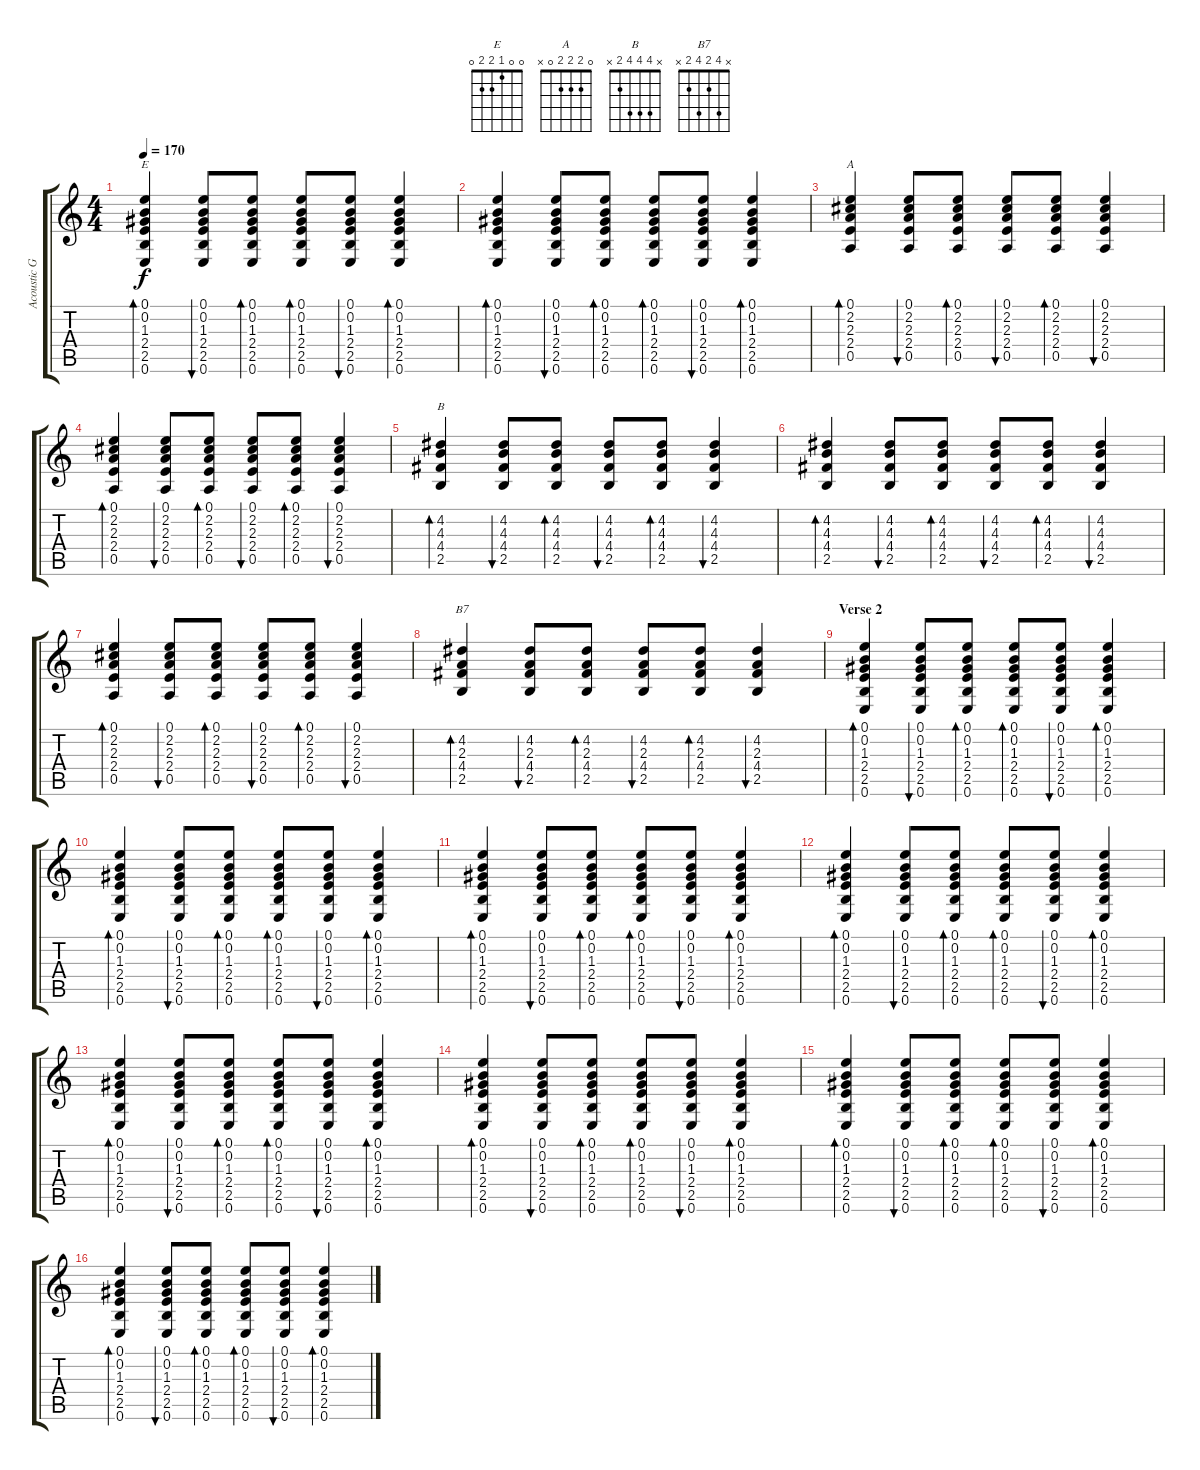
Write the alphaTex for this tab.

\track ("Acoustic Guitar 1" "Acoustic G") {instrument acousticguitarsteel}
\staff {score tabs}
\tuning (E4 B3 G3 D3 A2 E2) {hide}
\chord ("E" 0 0 1 2 2 0)
\chord ("A" 0 2 2 2 0 x)
\chord ("B" x 4 4 4 2 x)
\chord ("B7" x 4 2 4 2 x)
\ts (4 4)
\tempo 170
\clef g2
\ks c
(0.1 0.2 1.3 2.4 2.5 0.6).4{bd 60 ch "E" dy f} (0.1 0.2 1.3 2.4 2.5 0.6).8{bu 60} (0.1 0.2 1.3 2.4 2.5 0.6).8{bd 60} (0.1 0.2 1.3 2.4 2.5 0.6).8{bd 60} (0.1 0.2 1.3 2.4 2.5 0.6).8{bu 60} (0.1 0.2 1.3 2.4 2.5 0.6).4{bd 60} |
(0.1 0.2 1.3 2.4 2.5 0.6).4{bd 60} (0.1 0.2 1.3 2.4 2.5 0.6).8{bu 60} (0.1 0.2 1.3 2.4 2.5 0.6).8{bd 60} (0.1 0.2 1.3 2.4 2.5 0.6).8{bd 60} (0.1 0.2 1.3 2.4 2.5 0.6).8{bu 60} (0.1 0.2 1.3 2.4 2.5 0.6).4{bd 60} |
(0.1 2.2 2.3 2.4 0.5).4{bd 60 ch "A"} (0.1 2.2 2.3 2.4 0.5).8{bu 60} (0.1 2.2 2.3 2.4 0.5).8{bd 60} (0.1 2.2 2.3 2.4 0.5).8{bu 60} (0.1 2.2 2.3 2.4 0.5).8{bd 60} (0.1 2.2 2.3 2.4 0.5).4{bu 60} |
(0.1 2.2 2.3 2.4 0.5).4{bd 60} (0.1 2.2 2.3 2.4 0.5).8{bu 60} (0.1 2.2 2.3 2.4 0.5).8{bd 60} (0.1 2.2 2.3 2.4 0.5).8{bu 60} (0.1 2.2 2.3 2.4 0.5).8{bd 60} (0.1 2.2 2.3 2.4 0.5).4{bu 60} |
(4.2 4.3 4.4 2.5).4{bd 60 ch "B"} (4.2 4.3 4.4 2.5).8{bu 60} (4.2 4.3 4.4 2.5).8{bd 60} (4.2 4.3 4.4 2.5).8{bu 60} (4.2 4.3 4.4 2.5).8{bd 60} (4.2 4.3 4.4 2.5).4{bu 60} |
(4.2 4.3 4.4 2.5).4{bd 60} (4.2 4.3 4.4 2.5).8{bu 60} (4.2 4.3 4.4 2.5).8{bd 60} (4.2 4.3 4.4 2.5).8{bu 60} (4.2 4.3 4.4 2.5).8{bd 60} (4.2 4.3 4.4 2.5).4{bu 60} |
(0.1 2.2 2.3 2.4 0.5).4{bd 60} (0.1 2.2 2.3 2.4 0.5).8{bu 60} (0.1 2.2 2.3 2.4 0.5).8{bd 60} (0.1 2.2 2.3 2.4 0.5).8{bu 60} (0.1 2.2 2.3 2.4 0.5).8{bd 60} (0.1 2.2 2.3 2.4 0.5).4{bu 60} |
(4.2 2.3 4.4 2.5).4{bd 60 ch "B7"} (4.2 2.3 4.4 2.5).8{bu 60} (4.2 2.3 4.4 2.5).8{bd 60} (4.2 2.3 4.4 2.5).8{bu 60} (4.2 2.3 4.4 2.5).8{bd 60} (4.2 2.3 4.4 2.5).4{bu 60} |
\section ("" "Verse 2")
(0.1 0.2 1.3 2.4 2.5 0.6).4{bd 60} (0.1 0.2 1.3 2.4 2.5 0.6).8{bu 60} (0.1 0.2 1.3 2.4 2.5 0.6).8{bd 60} (0.1 0.2 1.3 2.4 2.5 0.6).8{bd 60} (0.1 0.2 1.3 2.4 2.5 0.6).8{bu 60} (0.1 0.2 1.3 2.4 2.5 0.6).4{bd 60} |
(0.1 0.2 1.3 2.4 2.5 0.6).4{bd 60} (0.1 0.2 1.3 2.4 2.5 0.6).8{bu 60} (0.1 0.2 1.3 2.4 2.5 0.6).8{bd 60} (0.1 0.2 1.3 2.4 2.5 0.6).8{bd 60} (0.1 0.2 1.3 2.4 2.5 0.6).8{bu 60} (0.1 0.2 1.3 2.4 2.5 0.6).4{bd 60} |
(0.1 0.2 1.3 2.4 2.5 0.6).4{bd 60} (0.1 0.2 1.3 2.4 2.5 0.6).8{bu 60} (0.1 0.2 1.3 2.4 2.5 0.6).8{bd 60} (0.1 0.2 1.3 2.4 2.5 0.6).8{bd 60} (0.1 0.2 1.3 2.4 2.5 0.6).8{bu 60} (0.1 0.2 1.3 2.4 2.5 0.6).4{bd 60} |
(0.1 0.2 1.3 2.4 2.5 0.6).4{bd 60} (0.1 0.2 1.3 2.4 2.5 0.6).8{bu 60} (0.1 0.2 1.3 2.4 2.5 0.6).8{bd 60} (0.1 0.2 1.3 2.4 2.5 0.6).8{bd 60} (0.1 0.2 1.3 2.4 2.5 0.6).8{bu 60} (0.1 0.2 1.3 2.4 2.5 0.6).4{bd 60} |
(0.1 0.2 1.3 2.4 2.5 0.6).4{bd 60} (0.1 0.2 1.3 2.4 2.5 0.6).8{bu 60} (0.1 0.2 1.3 2.4 2.5 0.6).8{bd 60} (0.1 0.2 1.3 2.4 2.5 0.6).8{bd 60} (0.1 0.2 1.3 2.4 2.5 0.6).8{bu 60} (0.1 0.2 1.3 2.4 2.5 0.6).4{bd 60} |
(0.1 0.2 1.3 2.4 2.5 0.6).4{bd 60} (0.1 0.2 1.3 2.4 2.5 0.6).8{bu 60} (0.1 0.2 1.3 2.4 2.5 0.6).8{bd 60} (0.1 0.2 1.3 2.4 2.5 0.6).8{bd 60} (0.1 0.2 1.3 2.4 2.5 0.6).8{bu 60} (0.1 0.2 1.3 2.4 2.5 0.6).4{bd 60} |
(0.1 0.2 1.3 2.4 2.5 0.6).4{bd 60} (0.1 0.2 1.3 2.4 2.5 0.6).8{bu 60} (0.1 0.2 1.3 2.4 2.5 0.6).8{bd 60} (0.1 0.2 1.3 2.4 2.5 0.6).8{bd 60} (0.1 0.2 1.3 2.4 2.5 0.6).8{bu 60} (0.1 0.2 1.3 2.4 2.5 0.6).4{bd 60} |
(0.1 0.2 1.3 2.4 2.5 0.6).4{bd 60} (0.1 0.2 1.3 2.4 2.5 0.6).8{bu 60} (0.1 0.2 1.3 2.4 2.5 0.6).8{bd 60} (0.1 0.2 1.3 2.4 2.5 0.6).8{bd 60} (0.1 0.2 1.3 2.4 2.5 0.6).8{bu 60} (0.1 0.2 1.3 2.4 2.5 0.6).4{bd 60}
